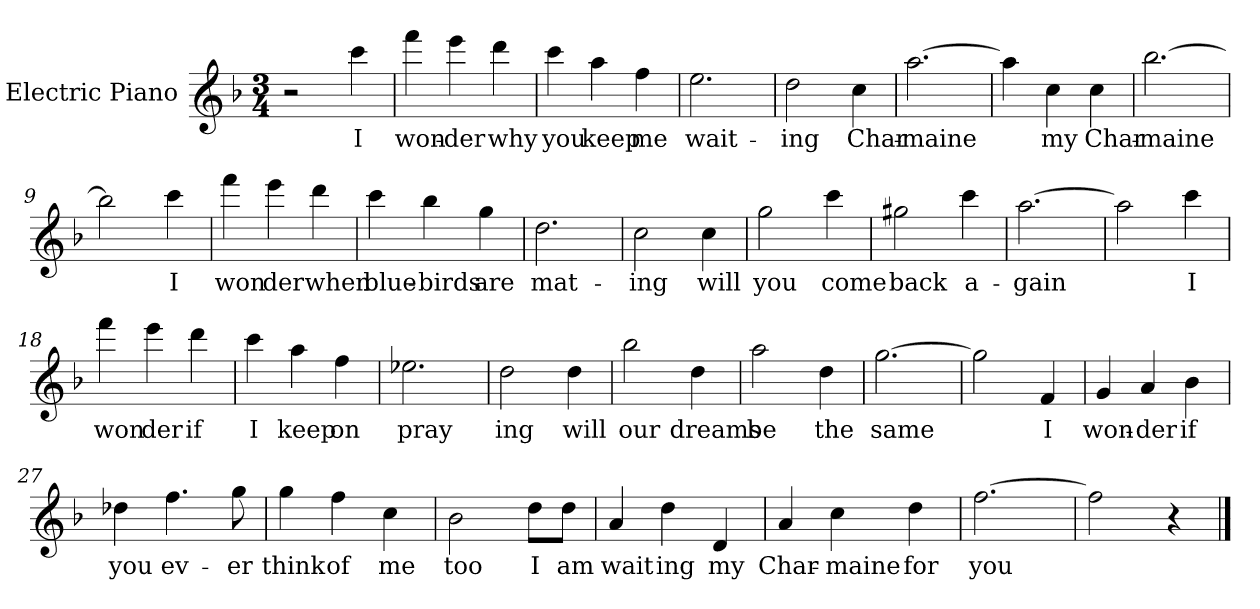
**kern	**text
*part1	*part1
*staff1	*staff1
*I"Electric Piano	*
*I'E.Pno	*
*clefG2	*
*k[b-]	*
*F:	*
*M3/4	*
=1	=1
2r	.
4ccc\	I
=2	=2
4fff\	won-
4eee\	-der
4ddd\	why
=3	=3
4ccc\	you
4aa\	keep
4ff\	me
=4	=4
2.ee\	wait-
=5	=5
2dd\	ing
4cc\	Char-
=6	=6
[2.aa\	-maine
!!LO:LB:g=z
=7	=7
4aa\]	.
4cc\	my
4cc\	Char-
=8	=8
[2.bb-\	-maine
=9	=9
2bb-\]	.
4ccc\	I
=10	=10
4fff\	won
4eee\	der
4ddd\	when
=11	=11
4ccc\	blue-
4bb-\	-birds
4gg\	are
=12	=12
2.dd\	mat-
=13	=13
2cc\	-ing
4cc\	will
!!LO:LB:g=z
=14	=14
2gg\	you
4ccc\	come
=15	=15
2gg#X\	back
4ccc\	a-
=16	=16
[2.aa\	-gain
=17	=17
2aa\]	.
4ccc\	I
=18	=18
4fff\	won
4eee\	der
4ddd\	if
=19	=19
4ccc\	I
4aa\	keep
4ff\	on
=20	=20
2.ee-X\	pray
=21	=21
2dd\	ing
4dd\	will
!!LO:LB:g=z
=22	=22
2bb-\	our
4dd\	dreams
=23	=23
2aa\	be
4dd\	the
=24	=24
[2.gg\	same
=25	=25
2gg\]	.
4f/	I
=26	=26
4g/	won-
4a/	-der
4b-\	if
=27	=27
4dd-X\	you
4.ff\	ev-
8gg\	-er
=28	=28
4gg\	think
4ff\	of
4cc\	me
!!LO:LB:g=z
=29	=29
2b-\	too
8dd\L	I
8dd\J	am
=30	=30
4a/	wait
4dd\	ing
4d/	my
=31	=31
4a/	Char-
4cc\	-maine
4dd\	for
=32	=32
[2.ff\	you
=33	=33
2ff\]	.
4r	.
==	==
*-	*-
